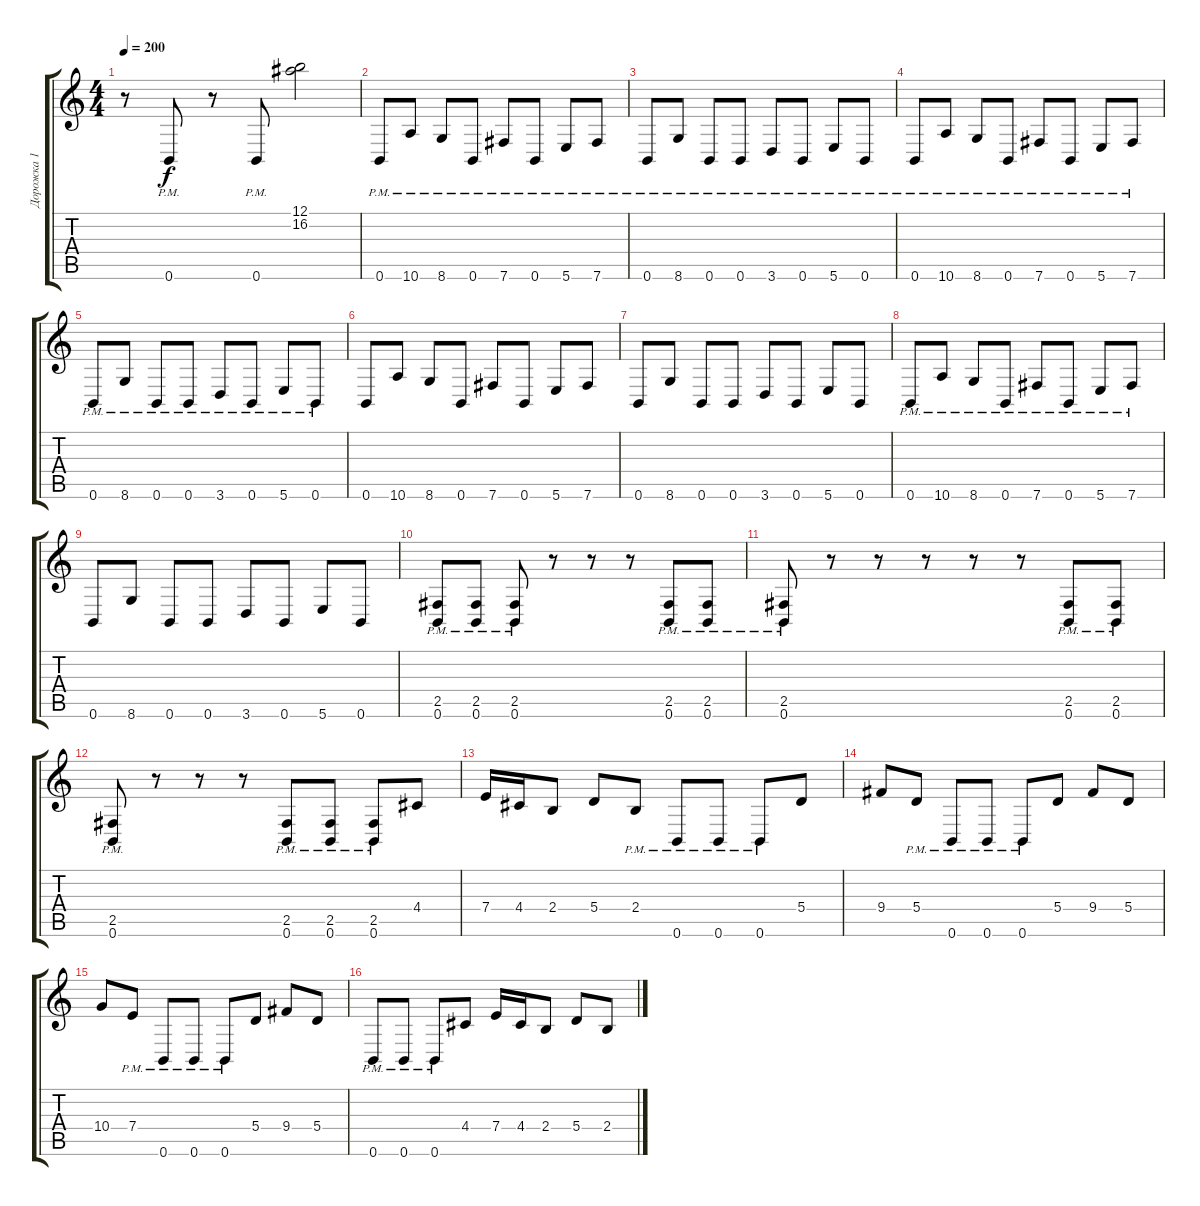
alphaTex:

\track ("Дорожка 1" "Дорожка 1") {instrument distortionguitar}
\staff {score tabs}
\tuning (B3 Gb3 D3 A2 E2 B1) {hide}
\ts (4 4)
\tempo 200
\clef g2
\ks c
r.8{dy f} 0.6{pm}.8 r.8 0.6{pm}.8 (12.1 16.2).2 |
0.6{pm}.8 10.6{pm}.8 8.6{pm}.8 0.6{pm}.8 7.6{pm}.8 0.6{pm}.8 5.6{pm}.8 7.6{pm}.8 |
0.6{pm}.8 8.6{pm}.8 0.6{pm}.8 0.6{pm}.8 3.6{pm}.8 0.6{pm}.8 5.6{pm}.8 0.6{pm}.8 |
0.6{pm}.8 10.6{pm}.8 8.6{pm}.8 0.6{pm}.8 7.6{pm}.8 0.6{pm}.8 5.6{pm}.8 7.6{pm}.8 |
0.6{pm}.8 8.6{pm}.8 0.6{pm}.8 0.6{pm}.8 3.6{pm}.8 0.6{pm}.8 5.6{pm}.8 0.6{pm}.8 |
0.6.8 10.6.8 8.6.8 0.6.8 7.6.8 0.6.8 5.6.8 7.6.8 |
0.6.8 8.6.8 0.6.8 0.6.8 3.6.8 0.6.8 5.6.8 0.6.8 |
0.6{pm}.8 10.6{pm}.8 8.6{pm}.8 0.6{pm}.8 7.6{pm}.8 0.6{pm}.8 5.6{pm}.8 7.6{pm}.8 |
0.6.8 8.6.8 0.6.8 0.6.8 3.6.8 0.6.8 5.6.8 0.6.8 |
(2.5{pm} 0.6{pm}).8 (2.5{pm} 0.6{pm}).8 (2.5{pm} 0.6{pm}).8 r.8 r.8 r.8 (2.5{pm} 0.6{pm}).8 (2.5{pm} 0.6{pm}).8 |
(2.5{pm} 0.6{pm}).8 r.8 r.8 r.8 r.8 r.8 (2.5{pm} 0.6{pm}).8 (2.5{pm} 0.6{pm}).8 |
(2.5{pm} 0.6{pm}).8 r.8 r.8 r.8 (2.5{pm} 0.6{pm}).8 (2.5{pm} 0.6{pm}).8 (2.5{pm} 0.6{pm}).8 4.4.8 |
7.4.16 4.4.16 2.4.8 5.4.8 2.4{pm}.8 0.6{pm}.8 0.6{pm}.8 0.6{pm}.8 5.4.8 |
9.4.8 5.4{pm}.8 0.6{pm}.8 0.6{pm}.8 0.6{pm}.8 5.4.8 9.4.8 5.4.8 |
10.4.8 7.4{pm}.8 0.6{pm}.8 0.6{pm}.8 0.6{pm}.8 5.4.8 9.4.8 5.4.8 |
0.6{pm}.8 0.6{pm}.8 0.6{pm}.8 4.4.8 7.4.16 4.4.16 2.4.8 5.4.8 2.4.8
